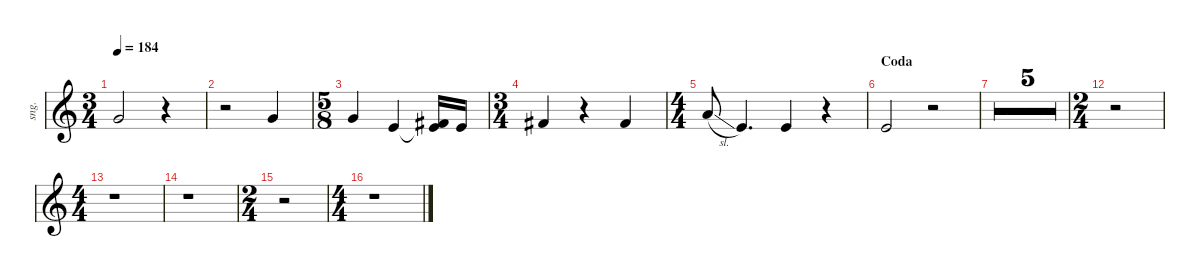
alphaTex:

\defaultSystemsLayout 4
\hideDynamics
\bracketExtendMode nobrackets
\otherSystemsTrackNameOrientation horizontal
\track ("Vocals" "sng.") {defaultSystemsLayout 4 multiBarRest instrument voiceoohs}
\staff {score}
\tuning (E4 B3 G3 D3 A2 E2)
\ts (3 4)
\beaming (8 2 2 2 2)
\tempo 184
\clef g2
\ks c
8.2.2{dy mf beam Up} r.4{beam Up} |
r.2{beam Down} 8.2.4{beam Up} |
\ts (5 8)
\beaming (8 2 2 2 2)
8.2.4{beam Up} 5.2.4{beam Up} (7.2{acc #} 5.2{t}).16{beam Up} 5.2.16{beam Up} |
\ts (3 4)
\beaming (8 2 2 2 2)
7.2{acc #}.4{beam Up} r.4{beam Up} 7.2{acc #}.4{beam Up} |
\ts (4 4)
\beaming (8 2 2 2 2)
10.2{sl}.8{beam Up} 5.2.4{d beam Up} 5.2.4{beam Up} r.4{beam Up} |
\section ("" "Coda")
5.2.2{beam Up} r.2{beam Up} |
r.1{beam Down} |
r.1{beam Down} |
r.1{beam Down} |
r.1{beam Down} |
r.1{beam Down} |
\ts (2 4)
\beaming (8 2 2 2 2)
r.2{beam Down} |
\ts (4 4)
\beaming (8 2 2 2 2)
r.1{beam Down} |
r.1{beam Down} |
\ts (2 4)
\beaming (8 2 2 2 2)
r.2{beam Down} |
\ts (4 4)
\beaming (8 2 2 2 2)
r.1{beam Down}
